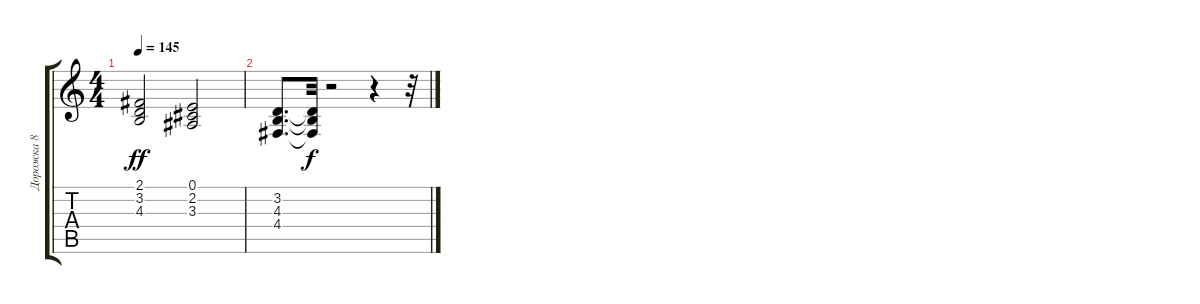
\track ("Дорожка 8" "Дорожка 8") {instrument synthstrings1}
\staff {score tabs}
\tuning (E4 B3 G3 D3 A2 E2) {hide}
\ts (4 4)
\tempo 145
\clef g2
\ks c
(2.1 3.2 4.3).2{dy ff} (0.1 2.2 3.3).2 |
(3.2 4.3 4.4).8{d} (3.2{t} 4.3{t} 4.4{t}).32{dy f} r.2 r.4 r.32
